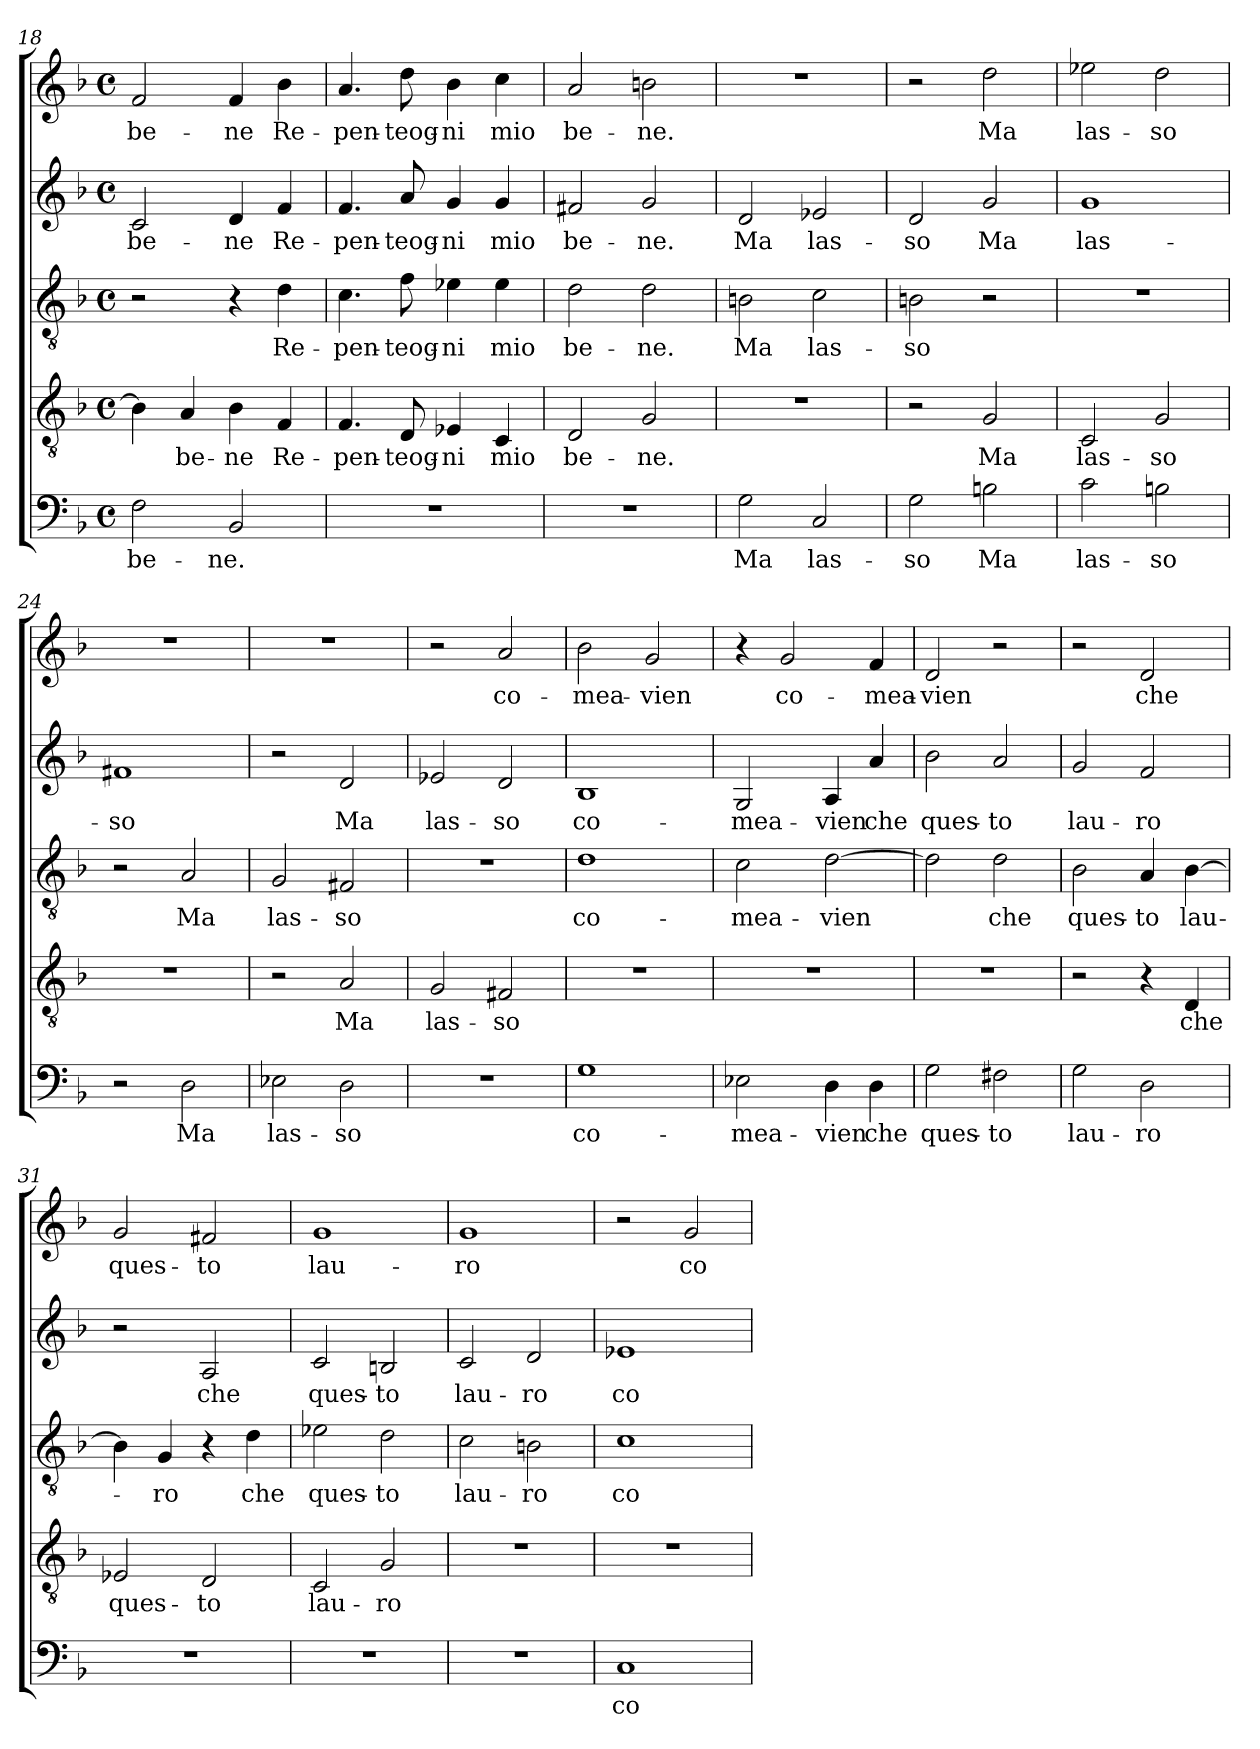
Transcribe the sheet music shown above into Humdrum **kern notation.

**kern	**text	**kern	**text	**kern	**text	**kern	**text	**kern	**text
*part5	*part5	*part4	*part4	*part3	*part3	*part2	*part2	*part1	*part1
*staff5	*staff5	*staff4	*staff4	*staff3	*staff3	*staff2	*staff2	*staff1	*staff1
*clefF4	*	*clefGv2	*	*clefGv2	*	*clefG2	*	*clefG2	*
*k[b-]	*	*k[b-]	*	*k[b-]	*	*k[b-]	*	*k[b-]	*
*F:	*	*F:	*	*F:	*	*F:	*	*F:	*
*M4/4	*	*M4/4	*	*M4/4	*	*M4/4	*	*M4/4	*
*met(c)	*	*met(c)	*	*met(c)	*	*met(c)	*	*met(c)	*
=18	=18	=18	=18	=18	=18	=18	=18	=18	=18
2F\	be-	4B-\]	.	2r	.	2c/	be-	2f/	be-
.	.	4A/	be-	.	.	.	.	.	.
2BB-/	-ne.	4B-\	-ne	4r	.	4d/	-ne	4f/	-ne
.	.	4F/	Re-	4d\	Re-	4f/	Re-	4b-\	Re-
=19	=19	=19	=19	=19	=19	=19	=19	=19	=19
1r	.	4.F/	-pen-	4.c\	-pen-	4.f/	-pen-	4.a/	-pen-
.	.	8D/	-teog-	8f\	-teog-	8a/	-teog-	8dd\	-teog-
.	.	4E-X/	-ni	4e-X\	-ni	4g/	-ni	4b-\	-ni
.	.	4C/	mio	4e-\	mio	4g/	mio	4cc\	mio
=20	=20	=20	=20	=20	=20	=20	=20	=20	=20
1r	.	2D/	be-	2d\	be-	2f#X/	be-	2a/	be-
.	.	2G/	-ne.	2d\	-ne.	2g/	-ne.	2bn\	-ne.
!!LO:LB:g=z
=21	=21	=21	=21	=21	=21	=21	=21	=21	=21
2G\	Ma	1r	.	2Bn\	Ma	2d/	Ma	1r	.
2C/	las-	.	.	2c\	las-	2e-X/	las-	.	.
=22	=22	=22	=22	=22	=22	=22	=22	=22	=22
2G\	-so	2r	.	2Bn\	-so	2d/	-so	2r	.
2Bn\	Ma	2G/	Ma	2r	.	2g/	Ma	2dd\	Ma
=23	=23	=23	=23	=23	=23	=23	=23	=23	=23
2c\	las-	2C/	las-	1r	.	1g	las-	2ee-X\	las-
2Bn\	-so	2G/	-so	.	.	.	.	2dd\	-so
=24	=24	=24	=24	=24	=24	=24	=24	=24	=24
2r	.	1r	.	2r	.	1f#X	-so	1r	.
2D\	Ma	.	.	2A/	Ma	.	.	.	.
=25	=25	=25	=25	=25	=25	=25	=25	=25	=25
2E-X\	las-	2r	.	2G/	las-	2r	.	1r	.
2D\	-so	2A/	Ma	2F#X/	-so	2d/	Ma	.	.
!!LO:LB:g=z
=26	=26	=26	=26	=26	=26	=26	=26	=26	=26
1r	.	2G/	las-	1r	.	2e-X/	las-	2r	.
.	.	2F#X/	-so	.	.	2d/	-so	2a/	co-
=27	=27	=27	=27	=27	=27	=27	=27	=27	=27
1G	co-	1r	.	1d	co-	1B-	co-	2b-\	-mea-
.	.	.	.	.	.	.	.	2g/	-vien
=28	=28	=28	=28	=28	=28	=28	=28	=28	=28
2E-X\	-mea-	1r	.	2c\	-mea-	2G/	-mea-	4r	.
.	.	.	.	.	.	.	.	2g/	co-
4D\	-vien	.	.	[2d\	-vien	4A/	-vien	.	.
4D\	che	.	.	.	.	4a/	che	4f/	-mea-
=29	=29	=29	=29	=29	=29	=29	=29	=29	=29
2G\	ques-	1r	.	2d\]	.	2b-\	ques-	2d/	-vien
2F#X\	-to	.	.	2d\	che	2a/	-to	2r	.
=30	=30	=30	=30	=30	=30	=30	=30	=30	=30
2G\	lau-	2r	.	2B-\	ques-	2g/	lau-	2r	.
2D\	-ro	4r	.	4A/	-to	2f/	-ro	2d/	che
.	.	4D/	che	[4B-\	lau-	.	.	.	.
!!LO:PB:g=z
=31	=31	=31	=31	=31	=31	=31	=31	=31	=31
1r	.	2E-X/	ques-	4B-\]	.	2r	.	2g/	ques-
.	.	.	.	4G/	-ro	.	.	.	.
.	.	2D/	-to	4r	.	2A/	che	2f#X/	-to
.	.	.	.	4d\	che	.	.	.	.
=32	=32	=32	=32	=32	=32	=32	=32	=32	=32
1r	.	2C/	lau-	2e-X\	ques-	2c/	ques-	1g	lau-
.	.	2G/	-ro	2d\	-to	2Bn/	-to	.	.
=33	=33	=33	=33	=33	=33	=33	=33	=33	=33
1r	.	1r	.	2c\	lau-	2c/	lau-	1g	-ro
.	.	.	.	2Bn\	-ro	2d/	-ro	.	.
=34	=34	=34	=34	=34	=34	=34	=34	=34	=34
1C	co-	1r	.	1c	co-	1e-X	co-	2r	.
.	.	.	.	.	.	.	.	2g/	co-
=	=	=	=	=	=	=	=	=	=
*-	*-	*-	*-	*-	*-	*-	*-	*-	*-
